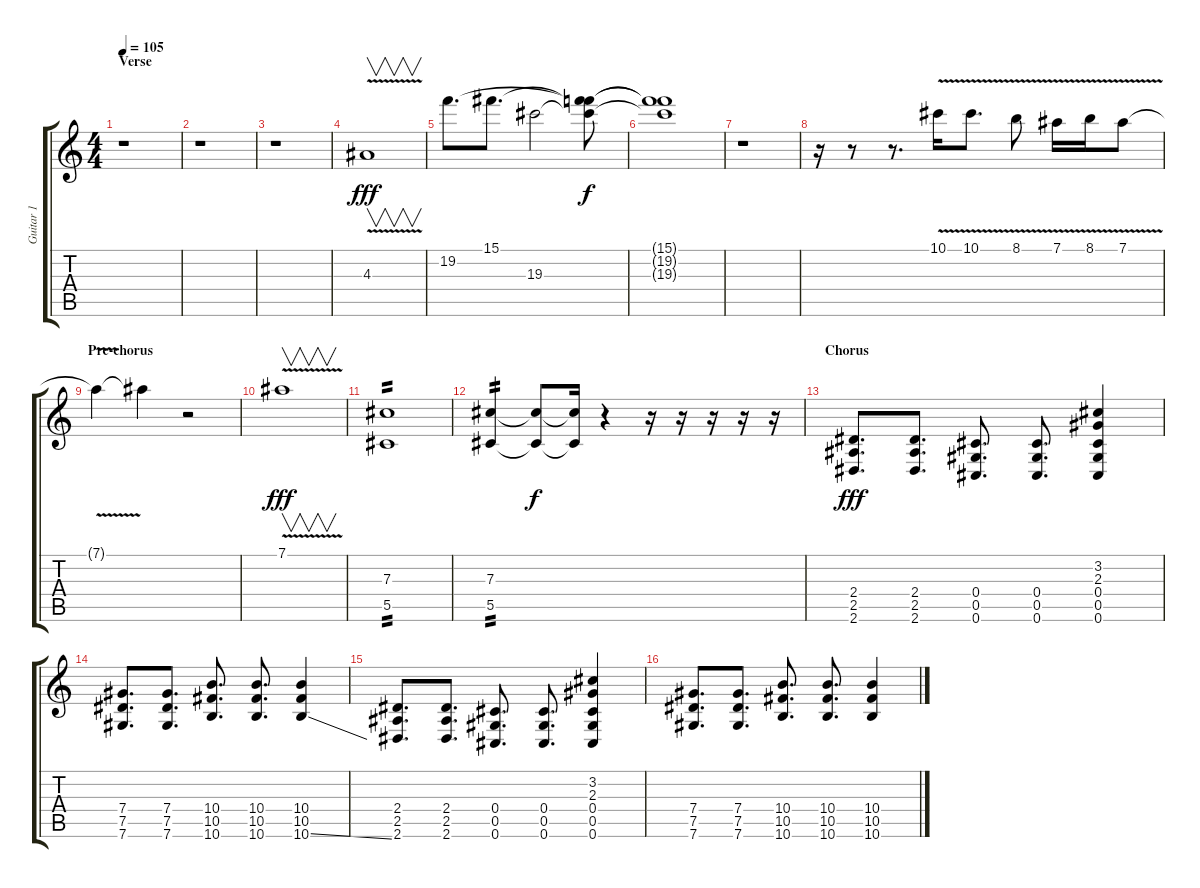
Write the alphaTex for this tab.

\track ("Guitar 1" "Guitar 1") {instrument electricguitarclean}
\staff {score tabs}
\tuning (Eb4 Bb3 Gb3 Db3 Ab2 Db2) {hide}
\ts (4 4)
\section ("" "Verse")
\tempo 105
\clef g2
\ks c
r.1{dy fff} |
r.1 |
r.1{volume 0} |
4.3{v}.1{v volume 6} |
19.2.8{d volume 16 instrument electricguitarclean} 15.1.8{d} 19.3.2 (15.1{t} 19.2{t} 19.3{t}).8{dy f} |
(15.1{t} 19.2{t} 19.3{t}).1 |
r.1 |
r.16 r.8 r.8{d} 10.1{v}.16{volume 7 instrument overdrivenguitar} 10.1{v}.8{d} 8.1{v}.8 7.1{v}.16 8.1{v}.16 7.1{v}.8 |
\section ("" "Pre-chorus")
7.1{t}.4 7.1{t}.4 r.2{volume 0} |
7.1{v}.1{v dy fff volume 8} |
(7.3 5.5).1{tp 2 volume 14 instrument overdrivenguitar} |
(7.3 5.5).4{tp 2} (7.3{t} 5.5{t}).8{dy f} (7.3{t} 5.5{t}).16 r.4 r.16 r.16 r.16 r.16 r.16 |
\section ("" "Chorus")
(2.4 2.5 2.6).8{d dy fff volume 16} (2.4 2.5 2.6).8{d} (0.4 0.5 0.6).8{d} (0.4 0.5 0.6).8{d} (3.2 2.3 0.4 0.5 0.6).4 |
(7.4 7.5 7.6).8{d} (7.4 7.5 7.6).8{d} (10.4 10.5 10.6).8{d} (10.4 10.5 10.6).8{d} (10.4 10.5 10.6{ss}).4 |
(2.4 2.5 2.6).8{d} (2.4 2.5 2.6).8{d} (0.4 0.5 0.6).8{d} (0.4 0.5 0.6).8{d} (3.2 2.3 0.4 0.5 0.6).4 |
(7.4 7.5 7.6).8{d} (7.4 7.5 7.6).8{d} (10.4 10.5 10.6).8{d} (10.4 10.5 10.6).8{d} (10.4 10.5 10.6{ss}).4
